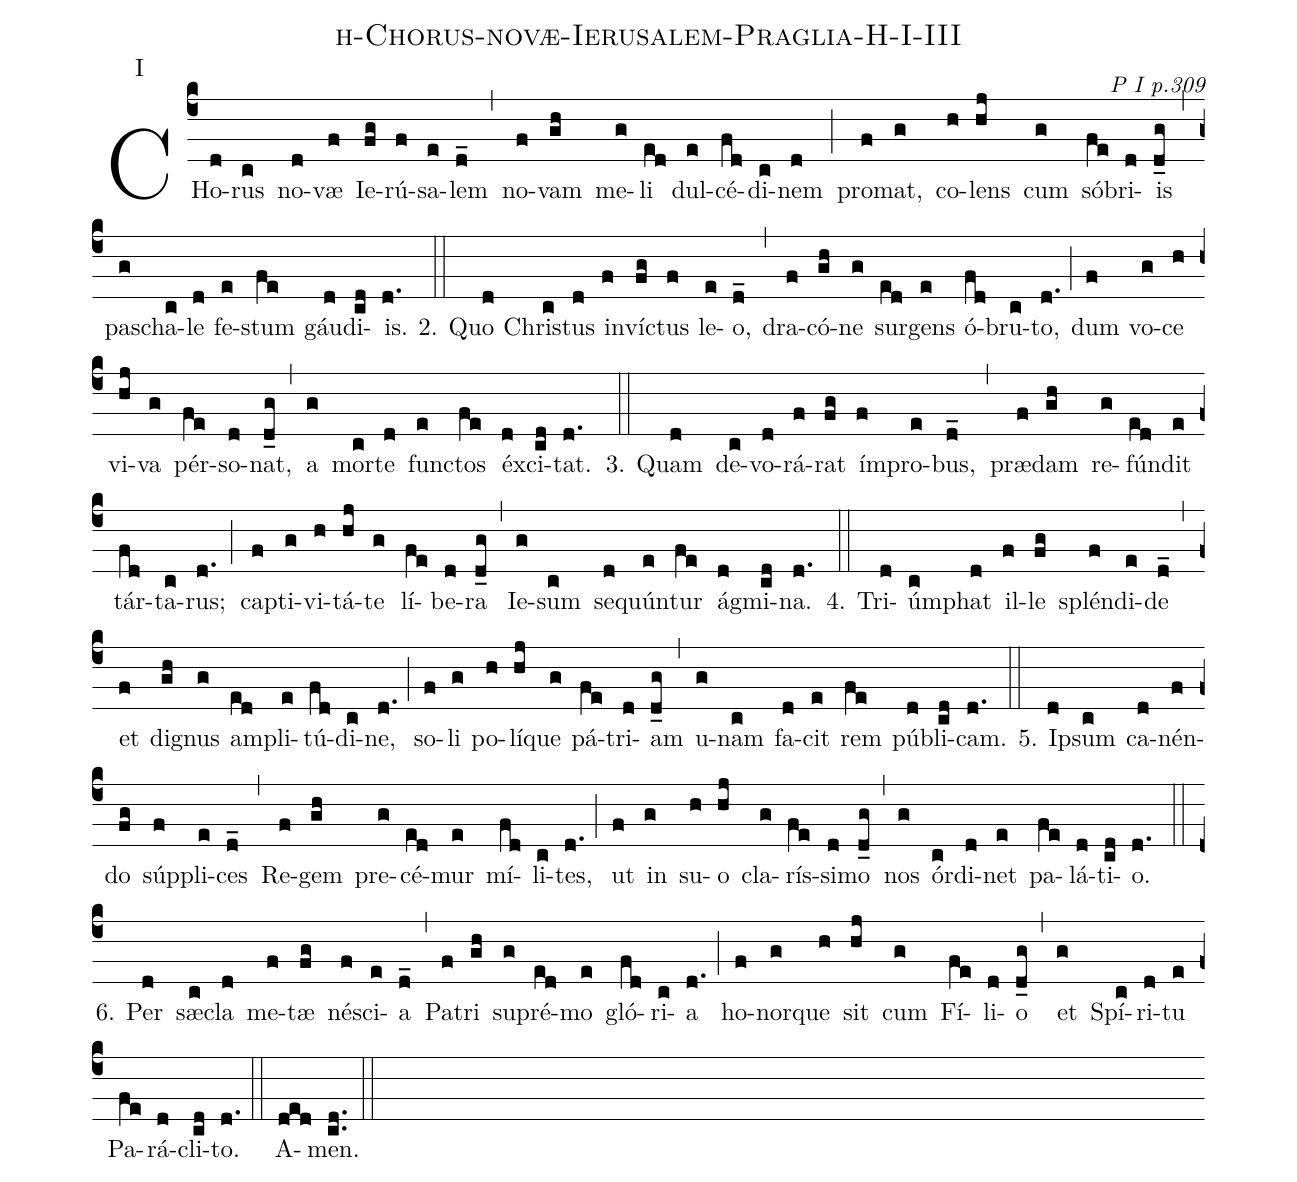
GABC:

name: h-Chorus-novæ-Ierusalem-Praglia-H-I-III;
commentary: P I p.309;
annotation: I;
%%
(c4) CHo(d)rus(c) no(d)væ(f) Ie(fg)rú(f)sa(e)lem(d_) (,)
no(f)vam(gh) me(g)li(ed) dul(e)cé(fd)di(c)nem(d) (;)
pro(f)mat,(g) co(h)lens(hj) cum(g) só(fe)bri(d)is(d_g) (,)
pas(g)cha(c)le(d) fe(e)stum(fe) gáu(d)di(cd)is.(d.) (::)


2. Quo(d) Chri(c)stus(d) in(f)ví(fg)ctus(f) le(e)o,(d_) (,)
dra(f)có(gh)ne(g) sur(ed)gens(e) ó(fd)bru(c)to,(d.) (;)
dum(f) vo(g)ce(h) vi(hj)va(g) pér(fe)so(d)nat,(d_g) (,)
a(g) mor(c)te(d) fun(e)ctos(fe) éx(d)ci(cd)tat.(d.) (::)

3. Quam(d) de(c)vo(d)rá(f)rat(fg) ím(f)pro(e)bus,(d_) (,)
præ(f)dam(gh) re(g)fún(ed)dit(e) tár(fd)ta(c)rus;(d.) (;)
cap(f)ti(g)vi(h)tá(hj)te(g) lí(fe)be(d)ra(d_g) (,)
Ie(g)sum(c) se(d)quún(e)tur(fe) ág(d)mi(cd)na.(d.) (::)

4. Tri(d)úm(c)phat(d) il(f)le(fg) splén(f)di(e)de(d_) (,)
et(f) di(gh)gnus(g) am(ed)pli(e)tú(fd)di(c)ne,(d.) (;)
so(f)li(g) po(h)lí(hj)que(g) pá(fe)tri(d)am(d_g) (,)
u(g)nam(c) fa(d)cit(e) rem(fe) pú(d)bli(cd)cam.(d.) (::)

5. I(d)psum(c) ca(d)nén(f)do(fg) súp(f)pli(e)ces(d_) (,)
Re(f)gem(gh) pre(g)cé(ed)mur(e) mí(fd)li(c)tes,(d.) (;)
ut(f) in(g) su(h)o(hj) cla(g)rís(fe)si(d)mo(d_g) (,)
nos(g) ór(c)di(d)net(e) pa(fe)lá(d)ti(cd)o.(d.) (::)

6. Per(d) sæ(c)cla(d) me(f)tæ(fg) né(f)sci(e)a(d_) (,)
Pa(f)tri(gh) su(g)pré(ed)mo(e) gló(fd)ri(c)a(d.) (;)
ho(f)nor(g)que(h) sit(hj) cum(g) Fí(fe)li(d)o(d_g) (,)
et(g) Spí(c)ri(d)tu(e) Pa(fe)rá(d)cli(cd)to.(d.) (::)

A(ded)men.(cd..) (::)
